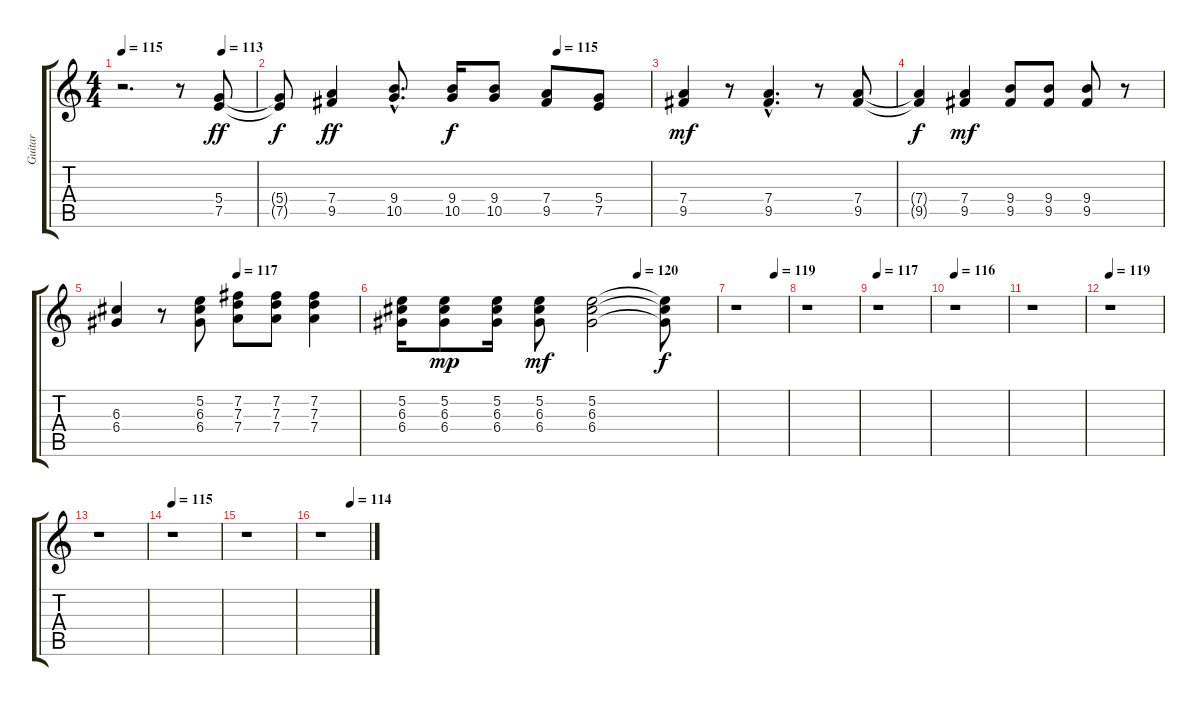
\track ("Guitar" "Guitar") {instrument distortionguitar}
\staff {score tabs}
\tuning (E4 B3 G3 D3 A2 E2) {hide}
\ts (4 4)
\tempo 115
\tempo (113 0.75)
\clef g2
\ks c
r.2{d dy mf} r.8 (5.4 7.5).8{dy ff balance 8 instrument electricguitarclean} |
\tempo (115 0.75)
(5.4{t} 7.5{t}).8{dy f} (7.4 9.5).4{dy ff} (9.4{hac} 10.5{hac}).8{d} (9.4 10.5).16{dy f} (9.4 10.5).8 (7.4 9.5).8 (5.4 7.5).8 |
(7.4 9.5).4{dy mf} r.8 (7.4{hac} 9.5{hac}).4{d} r.8 (7.4 9.5).8 |
(7.4{t} 9.5{t}).4{dy f} (7.4 9.5).4{dy mf} (9.4 9.5).8 (9.4 9.5).8 (9.4 9.5).8 r.8 |
\tempo (117 0.5)
(6.3 6.4).4 r.8 (5.2 6.3 6.4).8 (7.2 7.3 7.4).8 (7.2 7.3 7.4).8 (7.2 7.3 7.4).4 |
\tempo (120 0.75)
(5.2 6.3 6.4).16 (5.2 6.3 6.4).8{dy mp} (5.2 6.3 6.4).16 (5.2 6.3 6.4).8{dy mf} (5.2 6.3 6.4).2 (5.2{t} 6.3{t} 6.4{t}).8{dy f} |
\tempo (119 0.75)
r.1 |
r.1 |
\tempo 117
r.1 |
\tempo 116
r.1 |
r.1 |
\tempo 119
r.1 |
r.1 |
\tempo 115
r.1 |
r.1 |
\tempo (114 0.625)
r.1
